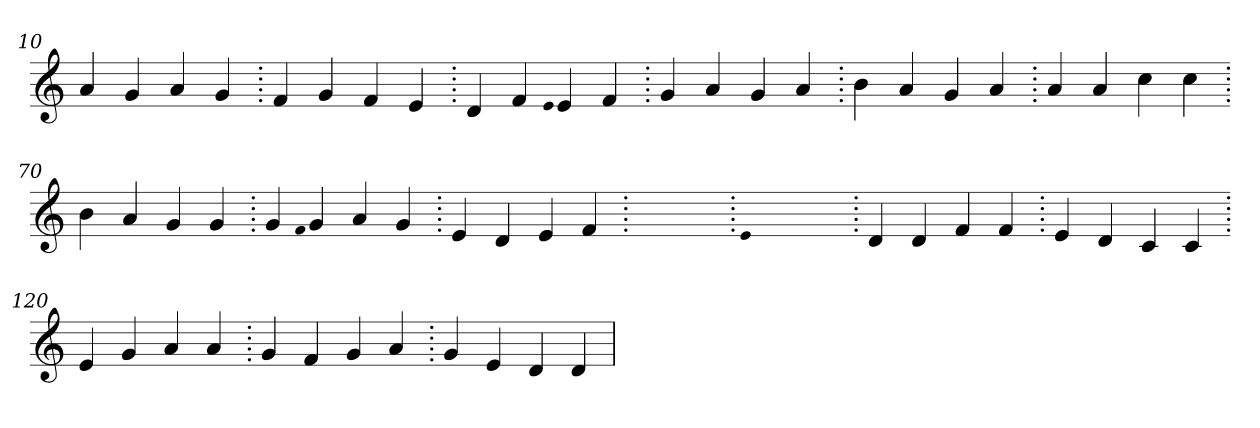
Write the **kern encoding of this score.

**kern
*part1
*staff1
*clefG2
=10.
4a
4g
4a
4g
=20.
4f
4g
4f
4e
=30.
4d
4f
qqe
4e
4f
=40.
4g
4a
4g
4a
=50.
4b
4a
4g
4a
=60.
4a
4a
4cc
4cc
=70.
4b
4a
4g
4g
=80.
4g
qqf
4g
4a
4g
=90.
4e
4d
4e
4f
=100.
1ryy
=100.
qqe
1ryy
=100.
4d
4d
4f
4f
=110.
4e
4d
4c
4c
=120.
4e
4g
4a
4a
=130.
4g
4f
4g
4a
=140.
4g
4e
4d
4d
=
*-
